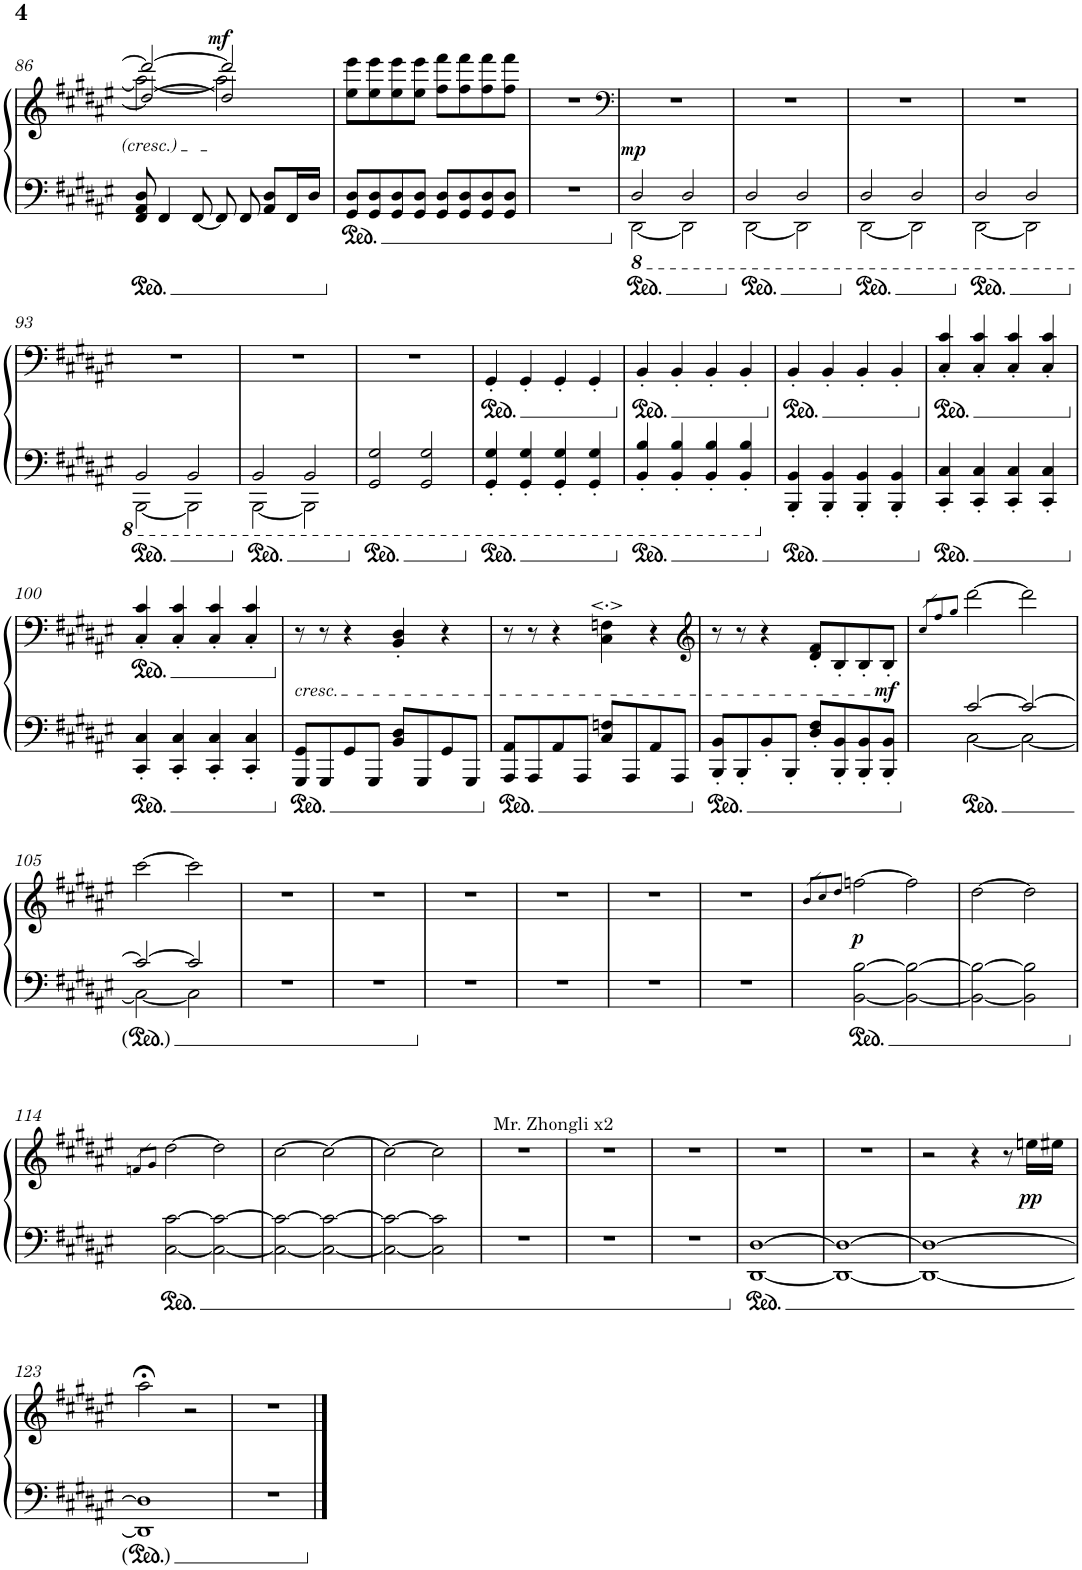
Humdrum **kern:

**kern	**kern	**dynam
*part1	*part1	*part1
*staff2	*staff1	*staff1/2
*I"Piano	*	*
*I'Pno.	*	*
!!LO:PB:g=z
*clefF4	*clefG2	*
*k[f#c#g#d#a#e#]	*k[f#c#g#d#a#e#]	*
*M4/4	*M4/4	*
=86	=86	=86
*	*^	*
*	*	*^	*
8FF#/ 8AA#/ 8D#/	2ddd#/_	2aa#\_	2dd#/_	.
4FF#/	.	.	.	.
[8FF#/	.	.	.	.
!	!	!	!	!LO:DY:a
8FF#/]	2ddd#/]	2aa#\]	2dd#/]	mf
8FF#/	.	.	.	.
8AA#/ 8D#/L	.	.	.	.
16FF#/L	.	.	.	.
16D#/JJ	.	.	.	.
*	*v	*v	*v	*
=87	=87	=87
8GG#/ 8D#/L	8ee#\ 8eee#\L	.
8GG#/ 8D#/	8ee#\ 8eee#\	.
8GG#/ 8D#/	8ee#\ 8eee#\	.
8GG#/ 8D#/J	8ee#\ 8eee#\J	.
8GG#/ 8D#/L	8ff#\ 8fff#\L	.
8GG#/ 8D#/	8ff#\ 8fff#\	.
8GG#/ 8D#/	8ff#\ 8fff#\	.
8GG#/ 8D#/J	8ff#\ 8fff#\J	.
=88	=88	=88
1r	1r	.
=89	=89	=89
*	*clefF4	*
*^	*	*
!	!	!	!LO:DY:a=2
2DD#/	[2DDD#\	1r	mp
*8ba	*	*	*
2DD#/	2DDD#\]	.	.
=90	=90	=90	=90
2DD#/	[2DDD#\	1r	.
2DD#/	2DDD#\]	.	.
=91	=91	=91	=91
2DD#/	[2DDD#\	1r	.
2DD#/	2DDD#\]	.	.
=92	=92	=92	=92
2DD#/	[2DDD#\	1r	.
2DD#/	2DDD#\]	.	.
!!LO:LB:g=z
=93	=93	=93	=93
2BBB/	[2BBBB\	1r	.
2BBB/	2BBBB\]	.	.
=94	=94	=94	=94
2BBB/	[2BBBB\	1r	.
2BBB/	2BBBB\]	.	.
*v	*v	*	*
=95	=95	=95
2GGG#/ 2GG#/	1r	.
2GGG#/ 2GG#/	.	.
=96	=96	=96
*	*ped	*
4GGG#/' 4GG#/'	4GG#'/	.
4GGG#/' 4GG#/'	4GG#'/	.
4GGG#/' 4GG#/'	4GG#'/	.
4GGG#/' 4GG#/'	4GG#'/	.
=97	=97	=97
*	*Xped	*
*	*ped	*
4BBB/' 4BB/'	4BB'/	.
4BBB/' 4BB/'	4BB'/	.
4BBB/' 4BB/'	4BB'/	.
4BBB/' 4BB/'	4BB'/	.
=98	=98	=98
*X8ba	*	*
*	*Xped	*
*	*ped	*
4BBB/' 4BB/'	4BB'/	.
4BBB/' 4BB/'	4BB'/	.
4BBB/' 4BB/'	4BB'/	.
4BBB/' 4BB/'	4BB'/	.
=99	=99	=99
*	*Xped	*
*	*ped	*
4CC#/' 4C#/'	4C#/' 4c#/'	.
4CC#/' 4C#/'	4C#/' 4c#/'	.
4CC#/' 4C#/'	4C#/' 4c#/'	.
4CC#/' 4C#/'	4C#/' 4c#/'	.
!!LO:LB:g=z
=100	=100	=100
*	*Xped	*
*	*ped	*
4CC#/' 4C#/'	4C#/' 4c#/'	.
4CC#/' 4C#/'	4C#/' 4c#/'	.
4CC#/' 4C#/'	4C#/' 4c#/'	.
4CC#/' 4C#/'	4C#/' 4c#/'	.
=101	=101	=101
*	*Xped	*
!	!LO:TX:b:i:t=cresc.	!
8GGG#/ 8GG#/L	8r	.
8GGG#/	8r	.
8GG#/	4r	.
8GGG#/J	.	.
8BB/ 8D#/L	4BB/' 4D#/'	.
8GGG#/	.	.
8GG#/	4r	.
8GGG#/J	.	.
=102	=102	=102
8AAA#/ 8AA#/L	8r	.
8AAA#/	8r	.
8AA#/	4r	.
8AAA#/J	.	.
8C#/ 8Fn/L	4C#\' 4Fn\'	.
8AAA#/	.	.
8AA#/	4r	.
8AAA#/J	.	.
=103	=103	=103
*	*clefG2	*
8BBB/' 8BB/'L	8r	.
8BBB'/	8r	.
8BB'/	4r	.
8BBB'/J	.	.
8D#/' 8F#/'L	8d#/' 8f#/'L	.
8BBB/' 8BB/'	8B'/	.
8BBB/' 8BB/'	8B'/	.
!	!	!LO:DY:b
8BBB/' 8BB/'J	8B'/J	mf
=104	=104	=104
.	8qcc#/L	.
.	8qff#/	.
.	8qgg#/J	.
*^	*	*
[2c#/	[2C#\	[2ddd#\	.
2c#/_	2C#\_	2ddd#\]	.
!!LO:LB:g=z
=105	=105	=105	=105
2c#/_	2C#\_	[2ccc#\	.
2c#/]	2C#\]	2ccc#\]	.
*v	*v	*	*
=106	=106	=106
1r	1r	.
=107	=107	=107
1r	1r	.
=108	=108	=108
1r	1r	.
=109	=109	=109
1r	1r	.
=110	=110	=110
1r	1r	.
=111	=111	=111
1r	1r	.
=112	=112	=112
.	8qb/L	.
.	8qcc#/	.
.	8qdd#/J	.
!	!	!LO:DY:b
[2BB\ [2B\	[2ffn\	p
2BB\_ 2B\_	2ff\]	.
=113	=113	=113
2BB\_ 2B\_	[2dd#\	.
2BB\] 2B\]	2dd#\]	.
!!LO:LB:g=z
=114	=114	=114
.	8qfn/L	.
.	8qdd#/J	.
[2C#\ [2c#\	[2dd#\	.
2C#\_ 2c#\_	2dd#\]	.
=115	=115	=115
2C#\_ 2c#\_	[2cc#\	.
2C#\_ 2c#\_	2cc#\_	.
=116	=116	=116
2C#\_ 2c#\_	2cc#\_	.
2C#\] 2c#\]	2cc#\]	.
=117	=117	=117
!	!LO:TX:a:t=Mr. Zhongli x2	!
1r	1r	.
=118	=118	=118
1r	1r	.
=119	=119	=119
1r	1r	.
=120	=120	=120
[1DD# [1D#	1r	.
=121	=121	=121
1DD#_ 1D#_	1r	.
=122	=122	=122
1DD#_ 1D#_	2r	.
.	4r	.
.	8r	.
!	!	!LO:DY:b
.	16een\LL	pp
.	16ee#X\JJ	.
!!LO:LB:g=z
=123	=123	=123
1DD#] 1D#]	2aa#;<\	.
.	2r	.
=124	=124	=124
1r	1r	.
==	==	==
*-	*-	*-
